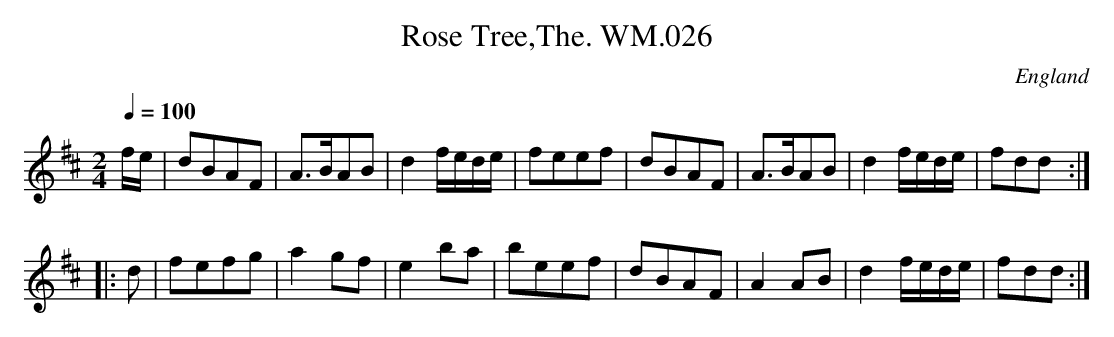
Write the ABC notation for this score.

X:1
T:Rose Tree,The. WM.026
L:1/8
M:2/4
O:England
Q:1/4=100
K:D
f/e/|dBAF|A>BAB|d2f/e/d/e/|feef|dBAF|A>BAB|d2f/e/d/e/|fdd:|!
|:d|fefg|a2gf|e2ba|beef|dBAF|A2AB|d2f/e/d/e/|fdd:|
